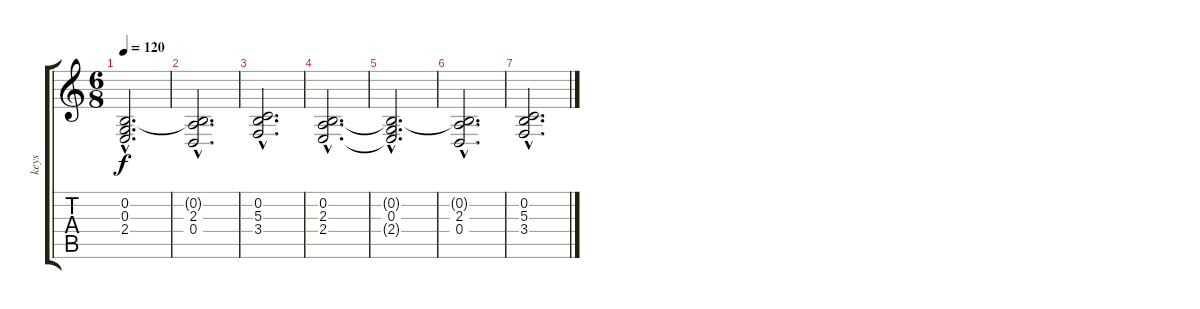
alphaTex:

\track ("keys" "keys") {instrument synthstrings1}
\staff {score tabs}
\tuning (E4 B3 G3 D3 A2 E2) {hide}
\ts (6 8)
\tempo 120
\clef g2
\ks c
(0.2{hac t} 0.3{hac} 2.4{hac t}).2{d dy f} |
(0.2{hac t} 2.3{hac} 0.4{hac}).2{d} |
(0.2{hac} 5.3{hac} 3.4{hac}).2{d} |
(0.2{hac} 2.3{hac} 2.4{hac}).2{d} |
(0.2{hac t} 0.3{hac} 2.4{hac t}).2{d} |
(0.2{hac t} 2.3{hac} 0.4{hac}).2{d} |
(0.2{hac} 5.3{hac} 3.4{hac}).2{d}
